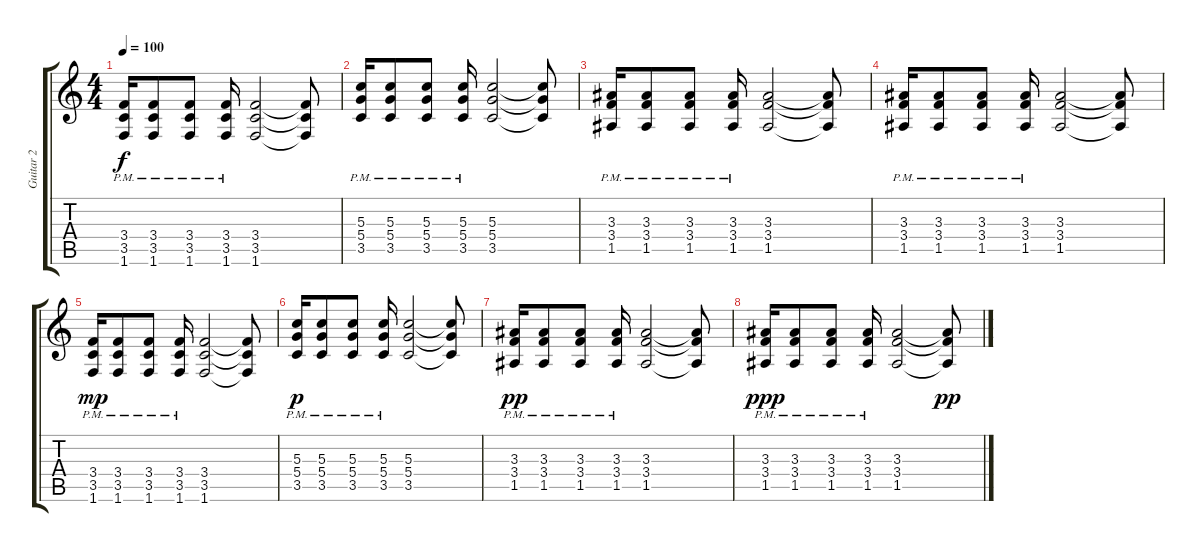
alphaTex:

\track ("Guitar 2" "Guitar 2") {instrument distortionguitar}
\staff {score tabs}
\tuning (E4 B3 G3 D3 A2 E2) {hide}
\ts (4 4)
\tempo 100
\clef g2
\ks c
(3.4{pm} 3.5{pm} 1.6{pm}).16{dy f} (3.4{pm} 3.5{pm} 1.6{pm}).8 (3.4{pm} 3.5{pm} 1.6{pm}).8 (3.4{pm} 3.5{pm} 1.6{pm}).16 (3.4 3.5 1.6).2 (3.4{t} 3.5{t} 1.6{t}).8 |
(5.3 5.4{pm} 3.5{pm}).16 (5.3 5.4{pm} 3.5{pm}).8 (5.3 5.4{pm} 3.5{pm}).8 (5.3 5.4{pm} 3.5{pm}).16 (5.3 5.4 3.5).2 (5.3{t} 5.4{t} 3.5{t}).8 |
(3.3 3.4{pm} 1.5{pm}).16 (3.3 3.4{pm} 1.5{pm}).8 (3.3 3.4{pm} 1.5{pm}).8 (3.3 3.4{pm} 1.5{pm}).16 (3.3 3.4 1.5).2 (3.3{t} 3.4{t} 1.5{t}).8 |
(3.3 3.4{pm} 1.5{pm}).16 (3.3 3.4{pm} 1.5{pm}).8 (3.3 3.4{pm} 1.5{pm}).8 (3.3 3.4{pm} 1.5{pm}).16 (3.3 3.4 1.5).2 (3.3{t} 3.4{t} 1.5{t}).8 |
(3.4{pm} 3.5{pm} 1.6{pm}).16{dy mp} (3.4{pm} 3.5{pm} 1.6{pm}).8 (3.4{pm} 3.5{pm} 1.6{pm}).8 (3.4{pm} 3.5{pm} 1.6{pm}).16 (3.4 3.5 1.6).2 (3.4{t} 3.5{t} 1.6{t}).8 |
(5.3 5.4{pm} 3.5{pm}).16{dy p} (5.3 5.4{pm} 3.5{pm}).8 (5.3 5.4{pm} 3.5{pm}).8 (5.3 5.4{pm} 3.5{pm}).16 (5.3 5.4 3.5).2 (5.3{t} 5.4{t} 3.5{t}).8 |
(3.3 3.4{pm} 1.5{pm}).16{dy pp} (3.3 3.4{pm} 1.5{pm}).8 (3.3 3.4{pm} 1.5{pm}).8 (3.3 3.4{pm} 1.5{pm}).16 (3.3 3.4 1.5).2 (3.3{t} 3.4{t} 1.5{t}).8 |
(3.3 3.4{pm} 1.5{pm}).16{dy ppp} (3.3 3.4{pm} 1.5{pm}).8 (3.3 3.4{pm} 1.5{pm}).8 (3.3 3.4{pm} 1.5{pm}).16 (3.3 3.4 1.5).2 (3.3{t} 3.4{t} 1.5{t}).8{dy pp}
